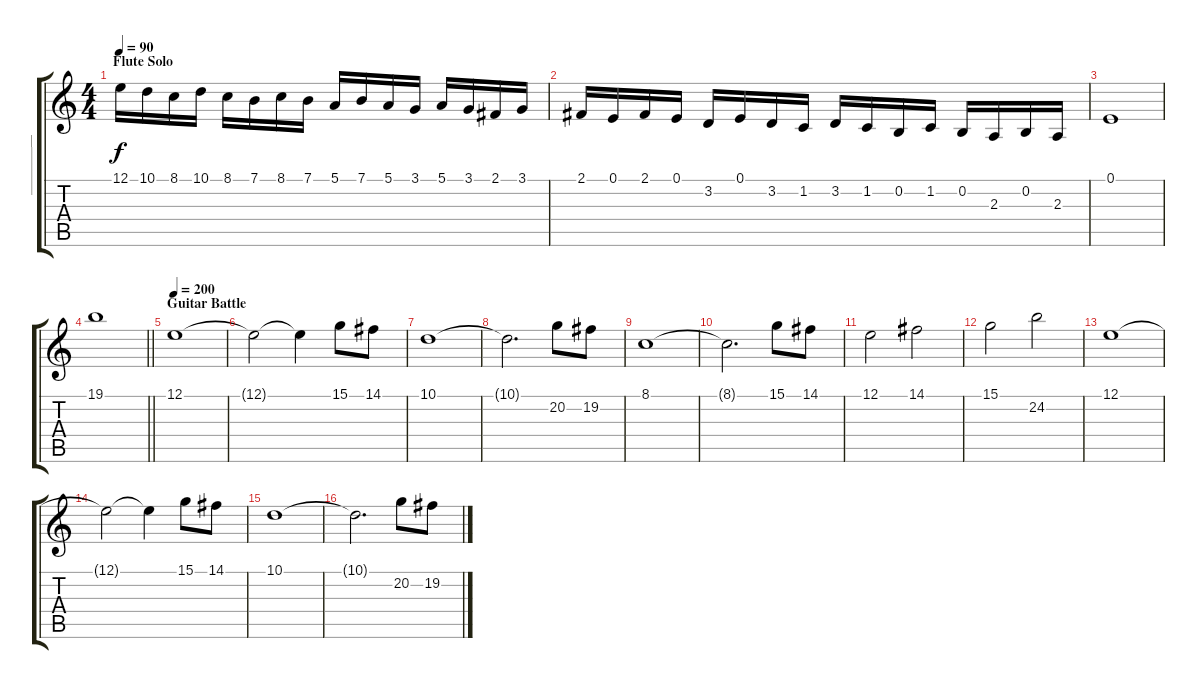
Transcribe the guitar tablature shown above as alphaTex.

\track ("__________ (Flute)" "__________") {instrument flute}
\staff {score tabs}
\tuning (E4 B3 G3 D3 A2 E2) {hide}
\ts (4 4)
\section ("" "Flute Solo")
\tempo 90
\clef g2
\ks c
12.1.16{dy f} 10.1.16 8.1.16 10.1.16 8.1.16 7.1.16 8.1.16 7.1.16 5.1.16 7.1.16 5.1.16 3.1.16 5.1.16 3.1.16 2.1.16 3.1.16 |
2.1.16 0.1.16 2.1.16 0.1.16 3.2.16 0.1.16 3.2.16 1.2.16 3.2.16 1.2.16 0.2.16 1.2.16 0.2.16 2.3.16 0.2.16 2.3.16 |
0.1.1 |
\barLineRight lightlight
19.1.1 |
\section ("" "Guitar Battle")
\tempo 200
12.1.1 |
12.1{t}.2 12.1{t}.4 15.1.8 14.1.8 |
10.1.1 |
10.1{t}.2{d} 20.2.8 19.2.8 |
8.1.1 |
8.1{t}.2{d} 15.1.8 14.1.8 |
12.1.2 14.1.2 |
15.1.2 24.2.2 |
12.1.1 |
12.1{t}.2 12.1{t}.4 15.1.8 14.1.8 |
10.1.1 |
10.1{t}.2{d} 20.2.8 19.2.8
